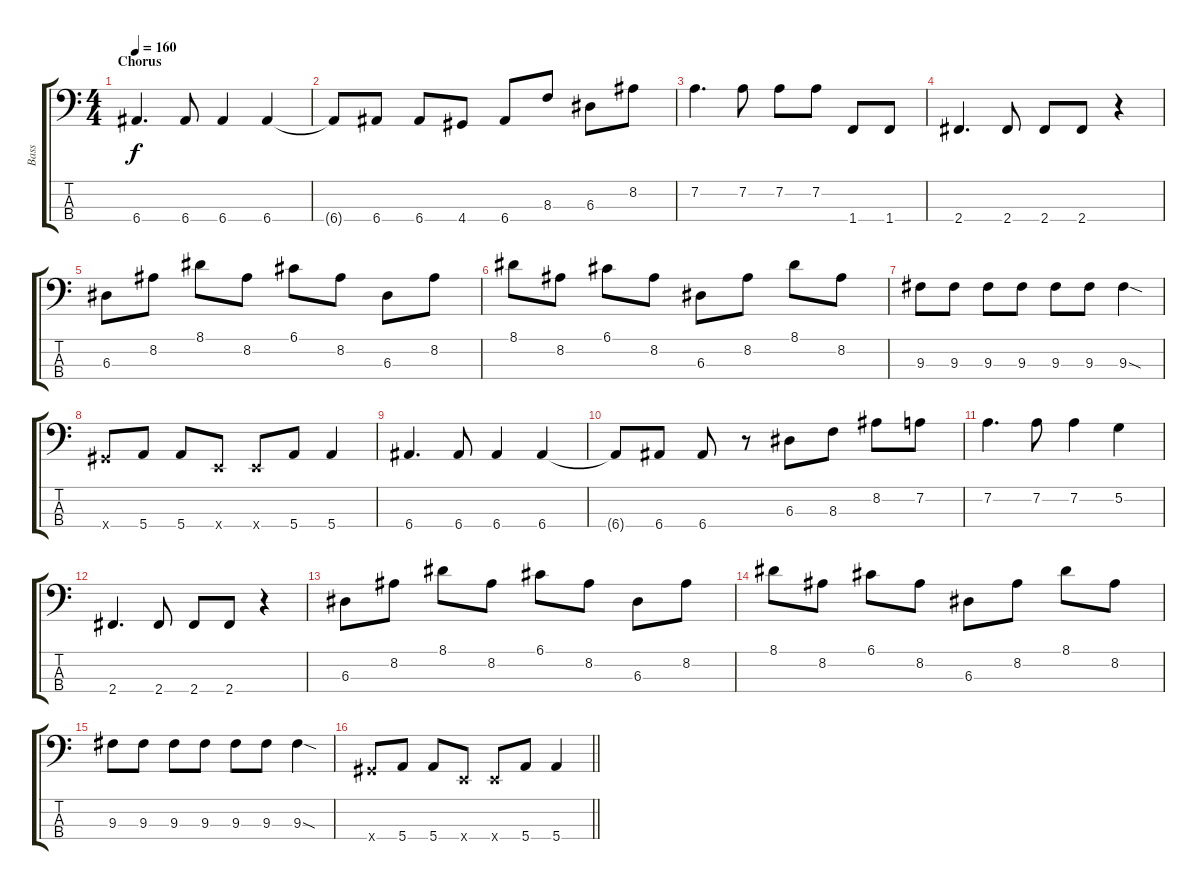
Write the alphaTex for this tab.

\track ("Bass" "Bass") {instrument electricbassfinger}
\staff {score tabs}
\tuning (G2 D2 A1 E1) {hide}
\ts (4 4)
\section ("" "Chorus")
\tempo 160
\clef f4
\ks c
6.4.4{d dy f} 6.4.8 6.4.4 6.4.4 |
6.4{t}.8 6.4.8 6.4.8 4.4.8 6.4.8 8.3.8 6.3.8 8.2.8 |
7.2.4{d} 7.2.8 7.2.8 7.2.8 1.4.8 1.4.8 |
2.4.4{d} 2.4.8 2.4.8 2.4.8 r.4 |
6.3.8 8.2.8 8.1.8 8.2.8 6.1.8 8.2.8 6.3.8 8.2.8 |
8.1.8 8.2.8 6.1.8 8.2.8 6.3.8 8.2.8 8.1.8 8.2.8 |
9.3.8 9.3.8 9.3.8 9.3.8 9.3.8 9.3.8 9.3{sod}.4 |
4.4{x}.8 5.4.8 5.4.8 0.4{x}.8 0.4{x}.8 5.4.8 5.4.4 |
6.4.4{d} 6.4.8 6.4.4 6.4.4 |
6.4{t}.8 6.4.8 6.4.8 r.8 6.3.8 8.3.8 8.2.8 7.2.8 |
7.2.4{d} 7.2.8 7.2.4 5.2.4 |
2.4.4{d} 2.4.8 2.4.8 2.4.8 r.4 |
6.3.8 8.2.8 8.1.8 8.2.8 6.1.8 8.2.8 6.3.8 8.2.8 |
8.1.8 8.2.8 6.1.8 8.2.8 6.3.8 8.2.8 8.1.8 8.2.8 |
9.3.8 9.3.8 9.3.8 9.3.8 9.3.8 9.3.8 9.3{sod}.4 |
\barLineRight lightlight
4.4{x}.8 5.4.8 5.4.8 0.4{x}.8 0.4{x}.8 5.4.8 5.4.4
